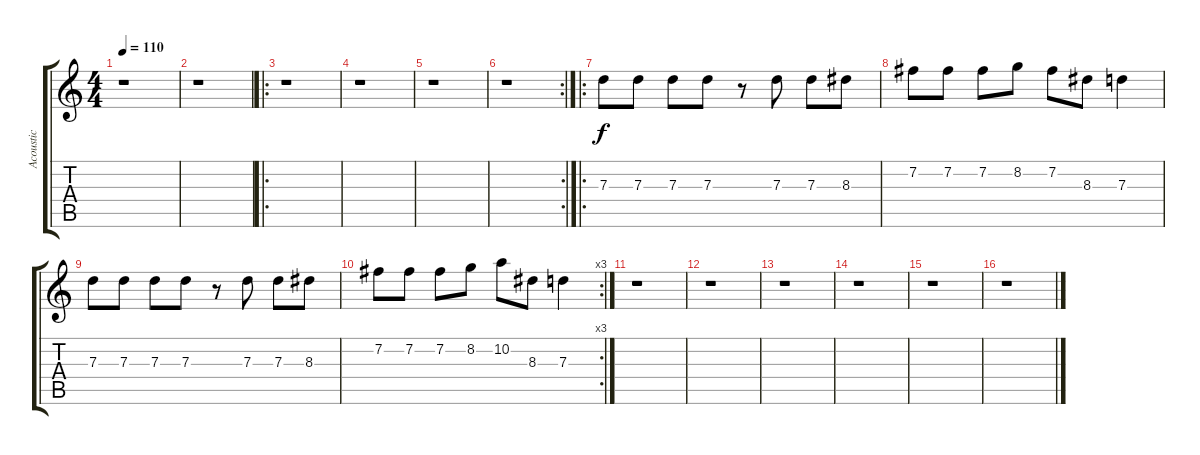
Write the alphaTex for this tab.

\track ("Acoustic" "Acoustic") {instrument acousticguitarnylon}
\staff {score tabs}
\tuning (E4 B3 G3 D3 A2 E2) {hide}
\ts (4 4)
\tempo 110
\clef g2
\ks c
r.1{dy f} |
r.1 |
\ro
r.1 |
r.1 |
r.1 |
\rc 2
r.1 |
\ro
7.3.8 7.3.8 7.3.8 7.3.8 r.8 7.3.8 7.3.8 8.3.8 |
7.2.8 7.2.8 7.2.8 8.2.8 7.2.8 8.3.8 7.3.4 |
7.3.8 7.3.8 7.3.8 7.3.8 r.8 7.3.8 7.3.8 8.3.8 |
\rc 3
7.2.8 7.2.8 7.2.8 8.2.8 10.2.8 8.3.8 7.3.4 |
r.1 |
r.1 |
r.1 |
r.1 |
r.1 |
r.1
